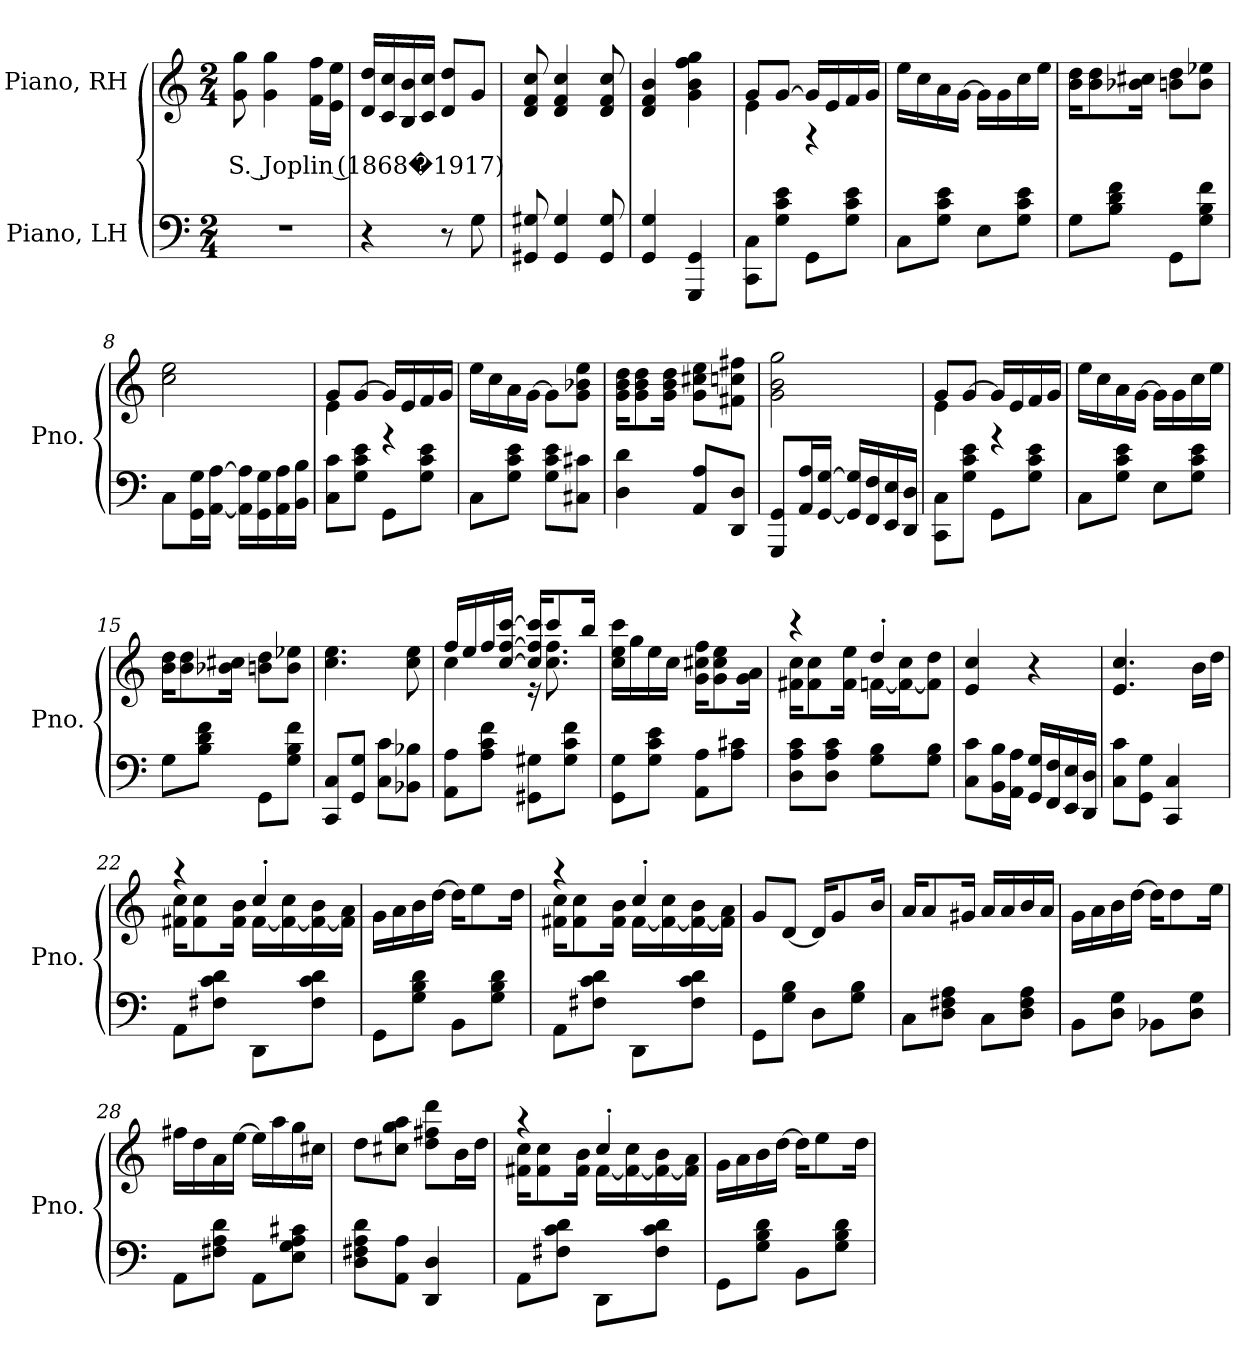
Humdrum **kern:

**kern	**kern	**text
*part2	*part1	*part1
*staff2	*staff1	*staff1
*I"Piano, LH	*I"Piano, RH	*
*I'Pno.	*I'Pno.	*
*clefF4	*clefG2	*
*k[]	*k[]	*
*M2/4	*M2/4	*
*MM60	*MM60	*
=1	=1	=1
!	!	!LO:LY:b
2r	8g\ 8gg\	S. Joplin (1868�1917)
.	4g\ 4gg\	.
.	16f\ 16ff\LL	.
.	16e\ 16ee\JJ	.
=2	=2	=2
4r	16d/ 16dd/LL	.
.	16c/ 16cc/	.
.	16B/ 16b/	.
.	16c/ 16cc/JJ	.
8r	8d/ 8dd/L	.
8G\	8g/J	.
=3	=3	=3
8GG#X/ 8G#X/	8d/ 8f/ 8cc/	.
4GG#/ 4G#/	4d/ 4f/ 4cc/	.
8GG#/ 8G#/	8d/ 8f/ 8cc/	.
=4	=4	=4
4GG/ 4G/	4d/ 4f/ 4b/	.
4GGG/ 4GG/	4g\ 4b\ 4ff\ 4gg\	.
=5	=5	=5
*	*^	*
8CC\ 8C\L	8g/L	4e\	.
8G\ 8c\ 8e\J	[8g/J	.	.
8GG\L	16g/LL]	4r	.
.	16e/	.	.
8G\ 8c\ 8e\J	16f/	.	.
.	16g/JJ	.	.
*	*v	*v	*
!!LO:LB:g=z
=6	=6	=6
8C\L	16ee\LL	.
.	16cc\	.
8G\ 8c\ 8e\J	16a\	.
.	[16g\JJ	.
8E\L	16g\LL]	.
.	16g\	.
8G\ 8c\ 8e\J	16cc\	.
.	16ee\JJ	.
=7	=7	=7
8G\L	16b\ 16dd\KL	.
.	8b\ 8dd\	.
8B\ 8d\ 8f\J	.	.
.	16b-X\ 16cc#X\Jk	.
8GG\L	8bn\ 8dd\L	.
8G\ 8B\ 8f\J	8b\ 8ee-X\J	.
=8	=8	=8
8C\L	2cc\ 2ee\	.
16GG\ 16G\L	.	.
[16AA\ [16A\JJ	.	.
16AA\] 16A\]LL	.	.
16GG\ 16G\	.	.
16AA\ 16A\	.	.
16BB\ 16B\JJ	.	.
=9	=9	=9
*	*^	*
8C\ 8c\L	8g/L	4e\	.
8G\ 8c\ 8e\J	[8g/J	.	.
8GG\L	16g/LL]	4r	.
.	16e/	.	.
8G\ 8c\ 8e\J	16f/	.	.
.	16g/JJ	.	.
*	*v	*v	*
=10	=10	=10
8C\L	16ee\LL	.
.	16cc\	.
8G\ 8c\ 8e\J	16a\	.
.	[16g\JJ	.
8G\ 8c\ 8e\L	8g\L]	.
8C#X\ 8c#X\J	8g\ 8b-X\ 8ee\J	.
!!LO:LB:g=z
=11	=11	=11
4D\ 4d\	16g\ 16b\ 16dd\KL	.
.	8g\ 8b\ 8dd\	.
.	16g\ 16b\ 16dd\Jk	.
8AA/ 8A/L	8g\ 8cc#X\ 8ee\L	.
8DD/ 8D/J	8f#X\ 8ccn\ 8ff#X\J	.
=12	=12	=12
8GGG/ 8GG/L	2g\ 2b\ 2gg\	.
16AA/ 16A/L	.	.
[16GG/ [16G/JJ	.	.
16GG/] 16G/]LL	.	.
16FF/ 16F/	.	.
16EE/ 16E/	.	.
16DD/ 16D/JJ	.	.
=13	=13	=13
*	*^	*
8CC\ 8C\L	8g/L	4e\	.
8G\ 8c\ 8e\J	[8g/J	.	.
8GG\L	16g/LL]	4r	.
.	16e/	.	.
8G\ 8c\ 8e\J	16f/	.	.
.	16g/JJ	.	.
*	*v	*v	*
=14	=14	=14
8C\L	16ee\LL	.
.	16cc\	.
8G\ 8c\ 8e\J	16a\	.
.	[16g\JJ	.
8E\L	16g\LL]	.
.	16g\	.
8G\ 8c\ 8e\J	16cc\	.
.	16ee\JJ	.
=15	=15	=15
8G\L	16b\ 16dd\KL	.
.	8b\ 8dd\	.
8B\ 8d\ 8f\J	.	.
.	16b-X\ 16cc#X\Jk	.
8GG\L	8bn\ 8dd\L	.
8G\ 8B\ 8f\J	8b\ 8ee-X\J	.
!!LO:LB:g=z
=16	=16	=16
8CC/ 8C/L	4.cc\ 4.ee\	.
8GG/ 8G/J	.	.
8C\ 8c\L	.	.
8BB-X\ 8B-X\J	8cc\ 8ee\	.
=17	=17	=17
*	*^	*
8AA\ 8A\L	16ff/LL	4cc\	.
.	16ee/	.	.
8A\ 8c\ 8f\J	16ff/	.	.
.	[16cc/ [16ff/ [16ccc/JJ	.	.
8GG#X\ 8G#X\L	16cc/] 16ff/] 16ccc/]KL	16r	.
.	8ccc/	8.cc\ 8.ff\	.
8G#\ 8c\ 8f\J	.	.	.
.	16bb/Jk	.	.
*	*v	*v	*
=18	=18	=18
8GG\ 8G\L	16cc\ 16ee\ 16ccc\LL	.
.	16gg\	.
8G\ 8c\ 8e\J	16ee\	.
.	16cc\JJ	.
8AA\ 8A\L	16g\ 16cc#X\ 16ff\KL	.
.	8g\ 8cc#\ 8ee\	.
8A\ 8c#X\J	.	.
.	16g\ 16a\Jk	.
=19	=19	=19
*	*^	*
8D\ 8A\ 8c\L	4r	16f#X\ 16cc\KL	.
.	.	8f#\ 8cc\	.
8D\ 8A\ 8c\J	.	.	.
.	.	16f#\ 16ee\Jk	.
8G\ 8B\L	4dd'/	[16fn\LL	.
.	.	16f\_ 16cc\J	.
8G\ 8B\J	.	8f\] 8dd\J	.
*	*v	*v	*
=20	=20	=20
8C\ 8c\L	4e/ 4cc/	.
16BB\ 16B\L	.	.
16AA\ 16A\JJ	.	.
16GG/ 16G/LL	4r	.
16FF/ 16F/	.	.
16EE/ 16E/	.	.
16DD/ 16D/JJ	.	.
!!LO:LB:g=z
=21	=21	=21
8C\ 8c\L	4.e/ 4.cc/	.
8GG\ 8G\J	.	.
4CC/ 4C/	.	.
.	16b\LL	.
.	16dd\JJ	.
=22	=22	=22
*	*^	*
8AA\L	4r	16f#X\ 16cc\KL	.
.	.	8f#\ 8cc\	.
8F#X\ 8c\ 8d\J	.	.	.
.	.	16f#\ 16b\Jk	.
8DD\L	4cc'/	[16f#\LL	.
.	.	16f#\_ 16cc\	.
8F#\ 8c\ 8d\J	.	16f#\_ 16b\	.
.	.	16f#\] 16a\JJ	.
*	*v	*v	*
=23	=23	=23
8GG\L	16g\LL	.
.	16a\	.
8G\ 8B\ 8d\J	16b\	.
.	[16dd\JJ	.
8BB\L	16dd\KL]	.
.	8ee\	.
8G\ 8B\ 8d\J	.	.
.	16dd\Jk	.
=24	=24	=24
*	*^	*
8AA\L	4r	16f#X\ 16cc\KL	.
.	.	8f#\ 8cc\	.
8F#X\ 8c\ 8d\J	.	.	.
.	.	16f#\ 16b\Jk	.
8DD\L	4cc'/	[16f#\LL	.
.	.	16f#\_ 16cc\	.
8F#\ 8c\ 8d\J	.	16f#\_ 16b\	.
.	.	16f#\] 16a\JJ	.
*	*v	*v	*
=25	=25	=25
8GG\L	8g/L	.
8G\ 8B\J	[8d/J	.
8D\L	16d/KL]	.
.	8g/	.
8G\ 8B\J	.	.
.	16b/Jk	.
!!LO:LB:g=z
=26	=26	=26
8C\L	16a/KL	.
.	8a/	.
8D\ 8F#X\ 8A\J	.	.
.	16g#X/Jk	.
8C\L	16a/LL	.
.	16a/	.
8D\ 8F#\ 8A\J	16b/	.
.	16a/JJ	.
=27	=27	=27
8BB\L	16g\LL	.
.	16a\	.
8D\ 8G\J	16b\	.
.	[16dd\JJ	.
8BB-X\L	16dd\KL]	.
.	8dd\	.
8D\ 8G\J	.	.
.	16ee\Jk	.
=28	=28	=28
8AA\L	16ff#X\LL	.
.	16dd\	.
8F#X\ 8A\ 8d\J	16a\	.
.	[16ee\JJ	.
8AA\L	16ee\LL]	.
.	16aa\	.
8E\ 8G\ 8A\ 8c#X\J	16gg\	.
.	16cc#X\JJ	.
=29	=29	=29
8D\ 8F#X\ 8A\ 8d\L	8dd\L	.
8AA\ 8A\J	8cc#X\ 8gg\ 8aa\J	.
4DD/ 4D/	8dd\ 8ff#X\ 8ddd\L	.
.	16b\L	.
.	16dd\JJ	.
!!LO:PB:g=z
=30	=30	=30
*	*^	*
8AA\L	4r	16f#X\ 16cc\KL	.
.	.	8f#\ 8cc\	.
8F#X\ 8c\ 8d\J	.	.	.
.	.	16f#\ 16b\Jk	.
8DD\L	4cc'/	[16f#\LL	.
.	.	16f#\_ 16cc\	.
8F#\ 8c\ 8d\J	.	16f#\_ 16b\	.
.	.	16f#\] 16a\JJ	.
*	*v	*v	*
=31	=31	=31
8GG\L	16g\LL	.
.	16a\	.
8G\ 8B\ 8d\J	16b\	.
.	[16dd\JJ	.
8BB\L	16dd\KL]	.
.	8ee\	.
8G\ 8B\ 8d\J	.	.
.	16dd\Jk	.
=	=	=
*-	*-	*-
